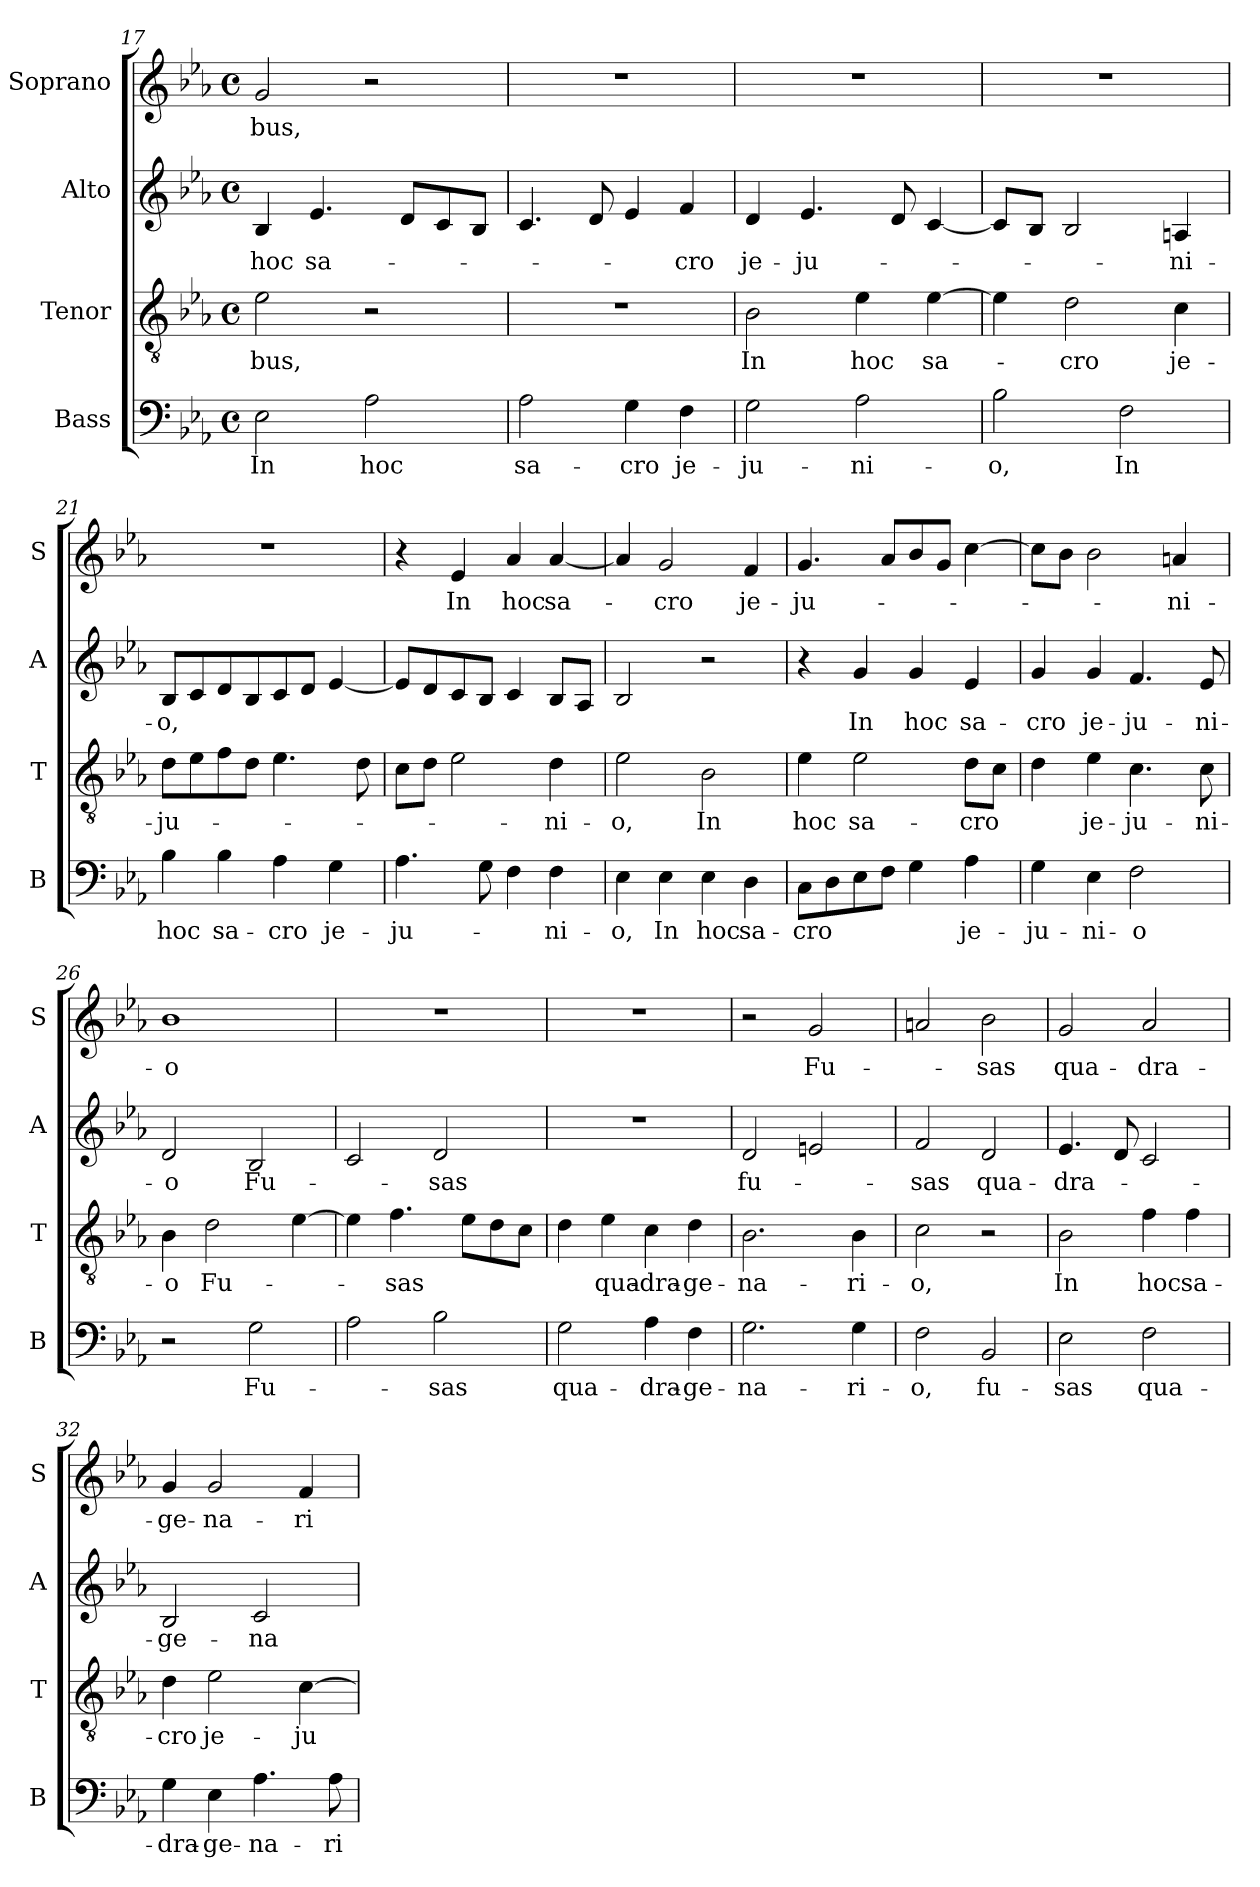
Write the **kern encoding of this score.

**kern	**text	**kern	**text	**kern	**text	**kern	**text
*part4	*part4	*part3	*part3	*part2	*part2	*part1	*part1
*staff4	*staff4	*staff3	*staff3	*staff2	*staff2	*staff1	*staff1
*I"Bass	*	*I"Tenor	*	*I"Alto	*	*I"Soprano	*
*I'B	*	*I'T	*	*I'A	*	*I'S	*
*clefF4	*	*clefGv2	*	*clefG2	*	*clefG2	*
*k[b-e-a-]	*	*k[b-e-a-]	*	*k[b-e-a-]	*	*k[b-e-a-]	*
*E-:	*	*E-:	*	*E-:	*	*E-:	*
*M4/4	*	*M4/4	*	*M4/4	*	*M4/4	*
*met(c)	*	*met(c)	*	*met(c)	*	*met(c)	*
=17	=17	=17	=17	=17	=17	=17	=17
!	!LO:LY:b	!	!LO:LY:b	!	!LO:LY:b	!	!LO:LY:b
2E-\	In	2e-\	-bus,	4B-/	hoc	2g/	-bus,
!	!	!	!	!	!LO:LY:b	!	!
.	.	.	.	4.e-/	sa-	.	.
!	!LO:LY:b	!	!	!	!	!	!
2A-\	hoc	2r	.	.	.	2r	.
.	.	.	.	8d/L	.	.	.
.	.	.	.	8c/	.	.	.
.	.	.	.	8B-/J	.	.	.
=18	=18	=18	=18	=18	=18	=18	=18
!	!LO:LY:b	!	!	!	!	!	!
2A-\	sa-	1r	.	4.c/	.	1r	.
.	.	.	.	8d/	.	.	.
!	!LO:LY:b	!	!	!	!	!	!
4G\	-cro	.	.	4e-/	.	.	.
!	!LO:LY:b	!	!	!	!LO:LY:b	!	!
4F\	je-	.	.	4f/	-cro	.	.
=19	=19	=19	=19	=19	=19	=19	=19
!	!LO:LY:b	!	!LO:LY:b	!	!LO:LY:b	!	!
2G\	-ju-	2B-\	In	4d/	je-	1r	.
!	!	!	!	!	!LO:LY:b	!	!
.	.	.	.	4.e-/	-ju-	.	.
!	!LO:LY:b	!	!LO:LY:b	!	!	!	!
2A-\	-ni-	4e-\	hoc	.	.	.	.
.	.	.	.	8d/	.	.	.
!	!	!	!LO:LY:b	!	!	!	!
.	.	[4e-\	sa-	[4c/	.	.	.
!!LO:LB:g=z
=20	=20	=20	=20	=20	=20	=20	=20
!	!LO:LY:b	!	!	!	!	!	!
2B-\	-o,	4e-\]	.	8c/L]	.	1r	.
.	.	.	.	8B-/J	.	.	.
!	!	!	!LO:LY:b	!	!	!	!
.	.	2d\	-cro	2B-/	.	.	.
!	!LO:LY:b	!	!	!	!	!	!
2F\	In	.	.	.	.	.	.
!	!	!	!LO:LY:b	!	!LO:LY:b	!	!
.	.	4c\	je-	4An/	-ni-	.	.
=21	=21	=21	=21	=21	=21	=21	=21
!	!LO:LY:b	!	!LO:LY:b	!	!LO:LY:b	!	!
4B-\	hoc	8d\L	-ju-	8B-/L	-o,	1r	.
.	.	8e-\	.	8c/	.	.	.
!	!LO:LY:b	!	!	!	!	!	!
4B-\	sa-	8f\	.	8d/	.	.	.
.	.	8d\J	.	8B-/	.	.	.
!	!LO:LY:b	!	!	!	!	!	!
4A-\	-cro	4.e-\	.	8c/	.	.	.
.	.	.	.	8d/J	.	.	.
!	!LO:LY:b	!	!	!	!	!	!
4G\	je-	.	.	[4e-/	.	.	.
.	.	8d\	.	.	.	.	.
=22	=22	=22	=22	=22	=22	=22	=22
!	!LO:LY:b	!	!	!	!	!	!
4.A-\	-ju-	8c\L	.	8e-/L]	.	4r	.
.	.	8d\J	.	8d/	.	.	.
!	!	!	!	!	!	!	!LO:LY:b
.	.	2e-\	.	8c/	.	4e-/	In
8G\	.	.	.	8B-/J	.	.	.
!	!	!	!	!	!	!	!LO:LY:b
4F\	.	.	.	4c/	.	4a-/	hoc
!	!LO:LY:b	!	!LO:LY:b	!	!	!	!LO:LY:b
4F\	-ni-	4d\	-ni-	8B-/L	.	[4a-/	sa-
.	.	.	.	8A-/J	.	.	.
=23	=23	=23	=23	=23	=23	=23	=23
!	!LO:LY:b	!	!LO:LY:b	!	!	!	!
4E-\	-o,	2e-\	-o,	2B-/	.	4a-/]	.
!	!LO:LY:b	!	!	!	!	!	!LO:LY:b
4E-\	In	.	.	.	.	2g/	-cro
!	!LO:LY:b	!	!LO:LY:b	!	!	!	!
4E-\	hoc	2B-\	In	2r	.	.	.
!	!LO:LY:b	!	!	!	!	!	!LO:LY:b
4D\	sa-	.	.	.	.	4f/	je-
!!LO:LB:g=z
=24	=24	=24	=24	=24	=24	=24	=24
!	!LO:LY:b	!	!LO:LY:b	!	!	!	!LO:LY:b
8C\L	-cro	4e-\	hoc	4r	.	4.g/	-ju-
8D\	.	.	.	.	.	.	.
!	!	!	!LO:LY:b	!	!LO:LY:b	!	!
8E-\	.	2e-\	sa-	4g/	In	.	.
8F\J	.	.	.	.	.	8a-/L	.
!	!	!	!	!	!LO:LY:b	!	!
4G\	.	.	.	4g/	hoc	8b-/	.
.	.	.	.	.	.	8g/J	.
!	!LO:LY:b	!	!LO:LY:b	!	!LO:LY:b	!	!
4A-\	je-	8d\L	-cro	4e-/	sa-	[4cc\	.
.	.	8c\J	.	.	.	.	.
=25	=25	=25	=25	=25	=25	=25	=25
!	!LO:LY:b	!	!	!	!LO:LY:b	!	!
4G\	-ju-	4d\	.	4g/	-cro	8cc\L]	.
.	.	.	.	.	.	8b-\J	.
!	!LO:LY:b	!	!LO:LY:b	!	!LO:LY:b	!	!
4E-\	-ni-	4e-\	je-	4g/	je-	2b-\	.
!	!LO:LY:b	!	!LO:LY:b	!	!LO:LY:b	!	!
2F\	-o	4.c\	-ju-	4.f/	-ju-	.	.
!	!	!	!	!	!	!	!LO:LY:b
.	.	.	.	.	.	4an/	-ni-
!	!	!	!LO:LY:b	!	!LO:LY:b	!	!
.	.	8c\	-ni-	8e-/	-ni-	.	.
=26	=26	=26	=26	=26	=26	=26	=26
!	!	!	!LO:LY:b	!	!LO:LY:b	!	!LO:LY:b
2r	.	4B-\	-o	2d/	-o	1b-	-o
!	!	!	!LO:LY:b	!	!	!	!
.	.	2d\	Fu-	.	.	.	.
!	!LO:LY:b	!	!	!	!LO:LY:b	!	!
2G\	Fu-	.	.	2B-/	Fu-	.	.
.	.	[4e-\	.	.	.	.	.
=27	=27	=27	=27	=27	=27	=27	=27
2A-\	.	4e-\]	.	2c/	.	1r	.
!	!	!	!LO:LY:b	!	!	!	!
.	.	4.f\	-sas	.	.	.	.
!	!LO:LY:b	!	!	!	!LO:LY:b	!	!
2B-\	-sas	.	.	2d/	-sas	.	.
.	.	8e-\L	.	.	.	.	.
.	.	8d\	.	.	.	.	.
.	.	8c\J	.	.	.	.	.
=28	=28	=28	=28	=28	=28	=28	=28
!	!LO:LY:b	!	!	!	!	!	!
2G\	qua-	4d\	.	1r	.	1r	.
!	!	!	!LO:LY:b	!	!	!	!
.	.	4e-\	qua-	.	.	.	.
!	!LO:LY:b	!	!LO:LY:b	!	!	!	!
4A-\	-dra-	4c\	-dra-	.	.	.	.
!	!LO:LY:b	!	!LO:LY:b	!	!	!	!
4F\	-ge-	4d\	-ge-	.	.	.	.
!!LO:PB:g=z
=29	=29	=29	=29	=29	=29	=29	=29
!	!LO:LY:b	!	!LO:LY:b	!	!LO:LY:b	!	!
2.G\	-na-	2.B-\	-na-	2d/	fu-	2r	.
!	!	!	!	!	!	!	!LO:LY:b
.	.	.	.	2en/	.	2g/	Fu-
!	!LO:LY:b	!	!LO:LY:b	!	!	!	!
4G\	-ri-	4B-\	-ri-	.	.	.	.
=30	=30	=30	=30	=30	=30	=30	=30
!	!LO:LY:b	!	!LO:LY:b	!	!LO:LY:b	!	!
2F\	-o,	2c\	-o,	2f/	-sas	2an/	.
!	!LO:LY:b	!	!	!	!LO:LY:b	!	!LO:LY:b
2BB-/	fu-	2r	.	2d/	qua-	2b-\	-sas
=31	=31	=31	=31	=31	=31	=31	=31
!	!LO:LY:b	!	!LO:LY:b	!	!LO:LY:b	!	!LO:LY:b
2E-\	-sas	2B-\	In	4.e-/	-dra-	2g/	qua-
.	.	.	.	8d/	.	.	.
!	!LO:LY:b	!	!LO:LY:b	!	!	!	!LO:LY:b
2F\	qua-	4f\	hoc	2c/	.	2a-/	-dra-
!	!	!	!LO:LY:b	!	!	!	!
.	.	4f\	sa-	.	.	.	.
=32	=32	=32	=32	=32	=32	=32	=32
!	!LO:LY:b	!	!LO:LY:b	!	!LO:LY:b	!	!LO:LY:b
4G\	-dra-	4d\	-cro	2B-/	-ge-	4g/	-ge-
!	!LO:LY:b	!	!LO:LY:b	!	!	!	!LO:LY:b
4E-\	-ge-	2e-\	je-	.	.	2g/	-na-
!	!LO:LY:b	!	!	!	!LO:LY:b	!	!
4.A-\	-na-	.	.	2c/	-na-	.	.
!	!	!	!LO:LY:b	!	!	!	!LO:LY:b
.	.	[4c\	-ju-	.	.	4f/	-ri-
!	!LO:LY:b	!	!	!	!	!	!
8A-\	-ri-	.	.	.	.	.	.
=	=	=	=	=	=	=	=
*-	*-	*-	*-	*-	*-	*-	*-
